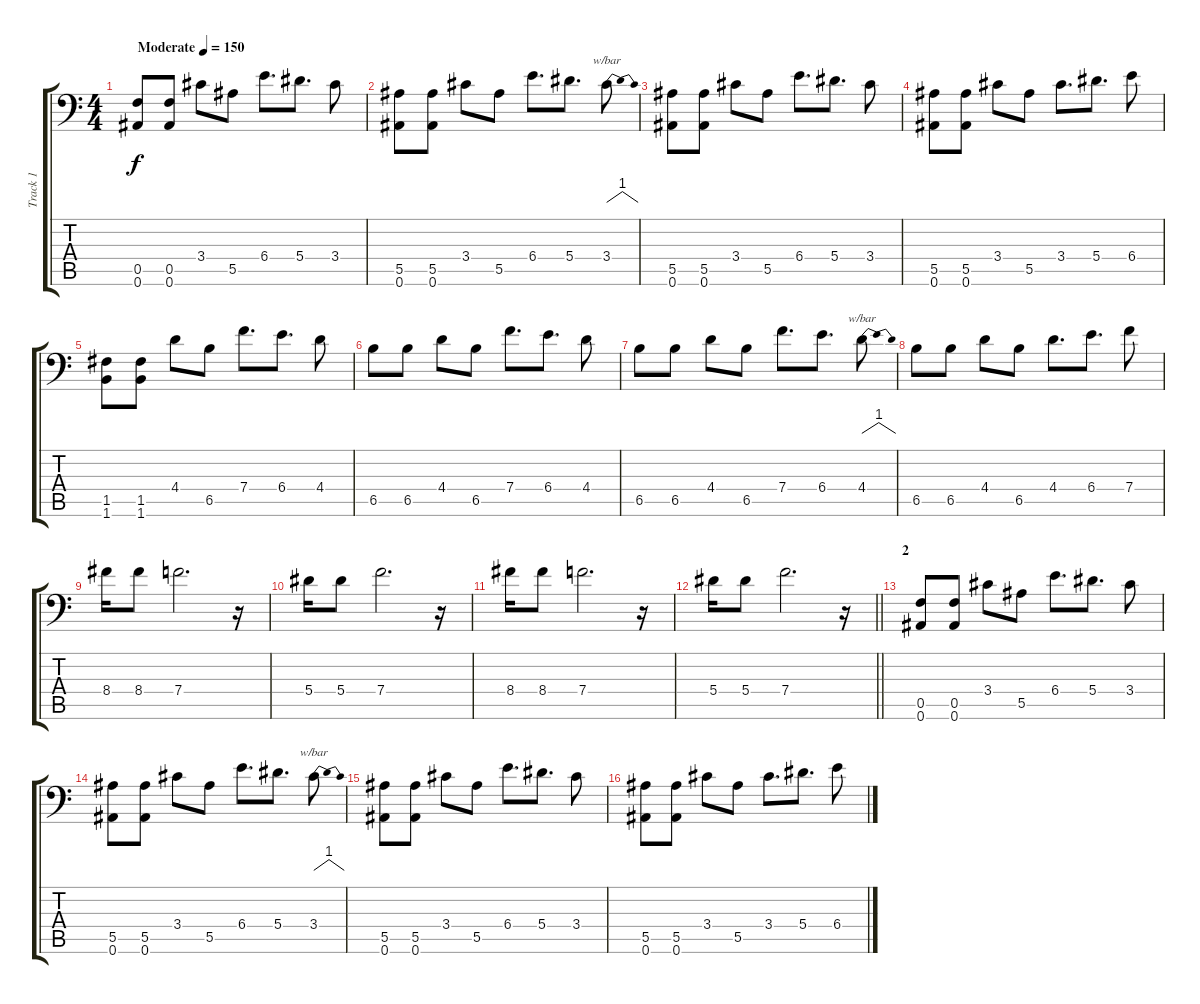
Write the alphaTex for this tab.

\track ("Track 1" "Track 1") {instrument distortionguitar}
\staff {score tabs}
\tuning (C4 G3 Eb3 Bb2 F2 Bb1) {hide}
\ts (4 4)
\tempo (150 "Moderate")
\clef f4
\ks c
(0.5 0.6).8{dy f instrument distortionguitar} (0.5 0.6).8 3.4.8 5.5.8 6.4.8{d} 5.4.8{d} 3.4.8 |
(5.5 0.6).8 (5.5 0.6).8 3.4.8 5.5.8 6.4.8{d} 5.4.8{d} 3.4.8{tbe (dip default 0 0 45 4 60 0)} |
(5.5 0.6).8 (5.5 0.6).8 3.4.8 5.5.8 6.4.8{d} 5.4.8{d} 3.4.8 |
(5.5 0.6).8 (5.5 0.6).8 3.4.8 5.5.8 3.4.8{d} 5.4.8{d} 6.4.8 |
(1.5 1.6).8 (1.5 1.6).8 4.4.8 6.5.8 7.4.8{d} 6.4.8{d} 4.4.8 |
6.5.8 6.5.8 4.4.8 6.5.8 7.4.8{d} 6.4.8{d} 4.4.8 |
6.5.8 6.5.8 4.4.8 6.5.8 7.4.8{d} 6.4.8{d} 4.4.8{tbe (dip default 0 0 45 4 60 0)} |
6.5.8 6.5.8 4.4.8 6.5.8 4.4.8{d} 6.4.8{d} 7.4.8 |
8.4.16 8.4.8 7.4.2{d} r.16 |
5.4.16 5.4.8 7.4.2{d} r.16 |
8.4.16 8.4.8 7.4.2{d} r.16 |
\barLineRight lightlight
5.4.16 5.4.8 7.4.2{d} r.16 |
\section ("" "2")
(0.5 0.6).8 (0.5 0.6).8 3.4.8 5.5.8 6.4.8{d} 5.4.8{d} 3.4.8 |
(5.5 0.6).8 (5.5 0.6).8 3.4.8 5.5.8 6.4.8{d} 5.4.8{d} 3.4.8{tbe (dip default 0 0 45 4 60 0)} |
(5.5 0.6).8 (5.5 0.6).8 3.4.8 5.5.8 6.4.8{d} 5.4.8{d} 3.4.8 |
(5.5 0.6).8 (5.5 0.6).8 3.4.8 5.5.8 3.4.8{d} 5.4.8{d} 6.4.8
